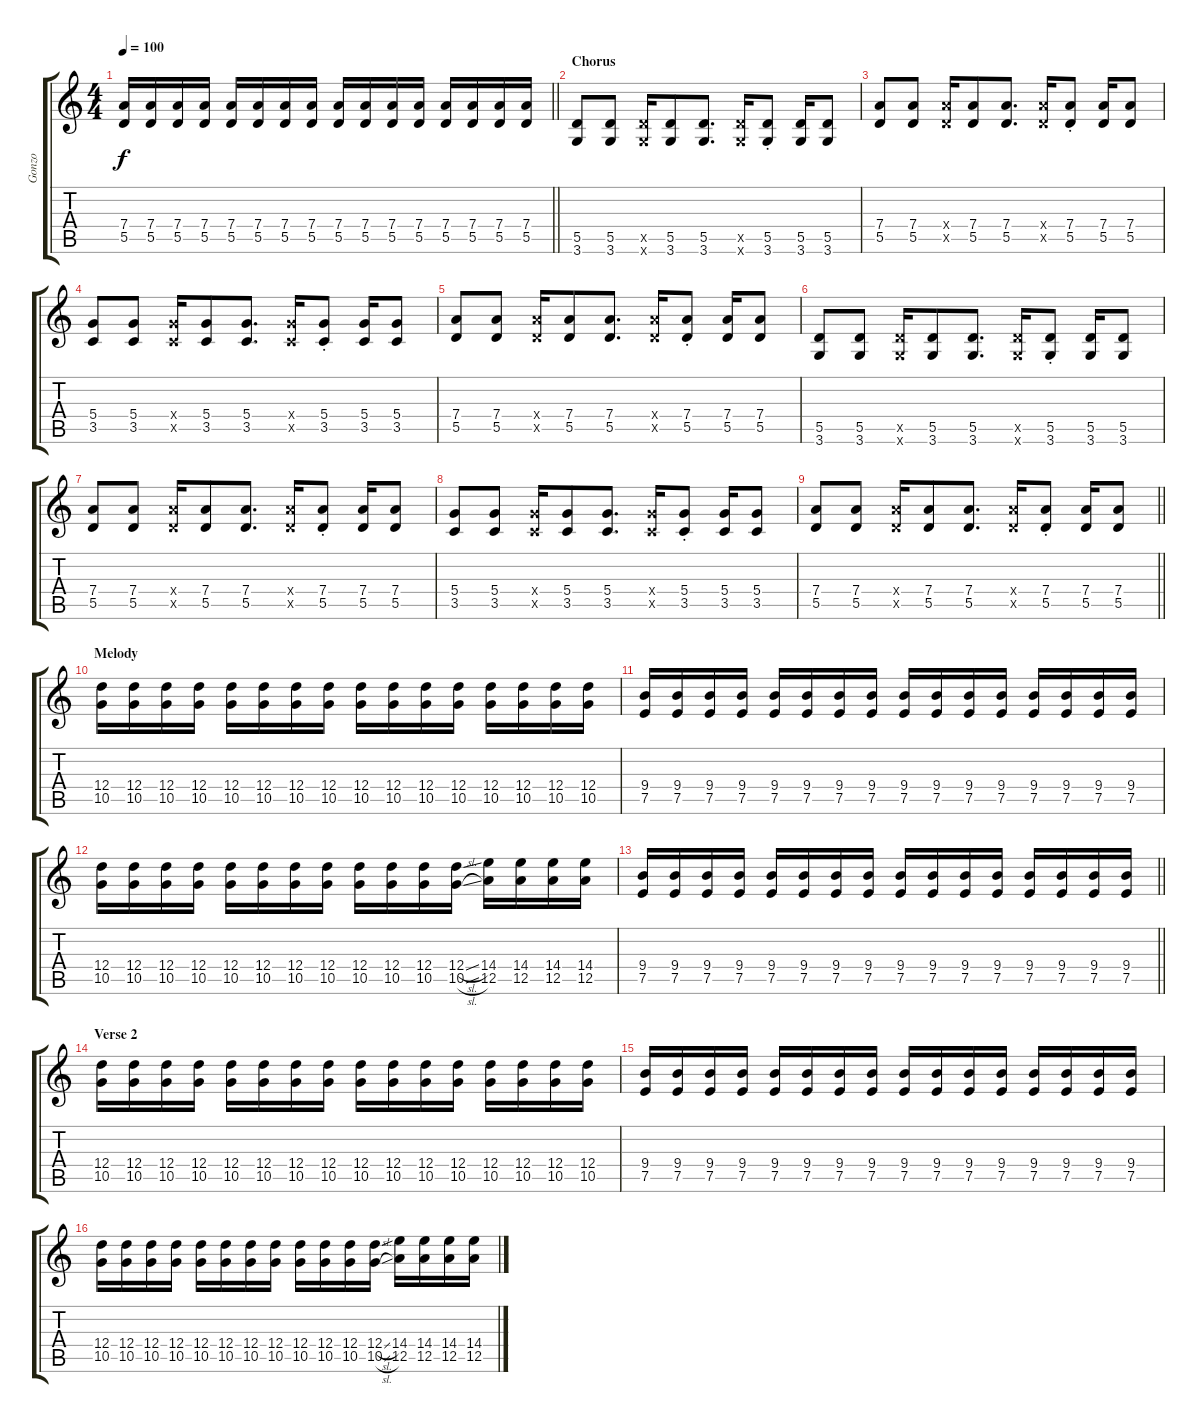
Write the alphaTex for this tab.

\track ("Gonzo" "Gonzo") {instrument distortionguitar}
\staff {score tabs}
\tuning (E4 B3 G3 D3 A2 E2) {hide}
\ts (4 4)
\tempo 100
\clef g2
\barLineRight lightlight
\ks c
(7.4 5.5).16{dy f} (7.4 5.5).16 (7.4 5.5).16 (7.4 5.5).16 (7.4 5.5).16 (7.4 5.5).16 (7.4 5.5).16 (7.4 5.5).16 (7.4 5.5).16 (7.4 5.5).16 (7.4 5.5).16 (7.4 5.5).16 (7.4 5.5).16 (7.4 5.5).16 (7.4 5.5).16 (7.4 5.5).16 |
\section ("" "Chorus")
(5.5 3.6).8 (5.5 3.6).8 (5.5{x} 3.6{x}).16 (5.5 3.6).8 (5.5 3.6).8{d} (5.5{x} 3.6{x}).16 (5.5{st} 3.6{st}).8 (5.5 3.6).16 (5.5 3.6).8 |
(7.4 5.5).8 (7.4 5.5).8 (7.4{x} 5.5{x}).16 (7.4 5.5).8 (7.4 5.5).8{d} (7.4{x} 5.5{x}).16 (7.4{st} 5.5{st}).8 (7.4 5.5).16 (7.4 5.5).8 |
(5.4 3.5).8 (5.4 3.5).8 (5.4{x} 3.5{x}).16 (5.4 3.5).8 (5.4 3.5).8{d} (5.4{x} 3.5{x}).16 (5.4{st} 3.5{st}).8 (5.4 3.5).16 (5.4 3.5).8 |
(7.4 5.5).8 (7.4 5.5).8 (7.4{x} 5.5{x}).16 (7.4 5.5).8 (7.4 5.5).8{d} (7.4{x} 5.5{x}).16 (7.4{st} 5.5{st}).8 (7.4 5.5).16 (7.4 5.5).8 |
(5.5 3.6).8 (5.5 3.6).8 (5.5{x} 3.6{x}).16 (5.5 3.6).8 (5.5 3.6).8{d} (5.5{x} 3.6{x}).16 (5.5{st} 3.6{st}).8 (5.5 3.6).16 (5.5 3.6).8 |
(7.4 5.5).8 (7.4 5.5).8 (7.4{x} 5.5{x}).16 (7.4 5.5).8 (7.4 5.5).8{d} (7.4{x} 5.5{x}).16 (7.4{st} 5.5{st}).8 (7.4 5.5).16 (7.4 5.5).8 |
(5.4 3.5).8 (5.4 3.5).8 (5.4{x} 3.5{x}).16 (5.4 3.5).8 (5.4 3.5).8{d} (5.4{x} 3.5{x}).16 (5.4{st} 3.5{st}).8 (5.4 3.5).16 (5.4 3.5).8 |
\barLineRight lightlight
(7.4 5.5).8 (7.4 5.5).8 (7.4{x} 5.5{x}).16 (7.4 5.5).8 (7.4 5.5).8{d} (7.4{x} 5.5{x}).16 (7.4{st} 5.5{st}).8 (7.4 5.5).16 (7.4 5.5).8 |
\section ("" "Melody")
(12.4 10.5).16 (12.4 10.5).16 (12.4 10.5).16 (12.4 10.5).16 (12.4 10.5).16 (12.4 10.5).16 (12.4 10.5).16 (12.4 10.5).16 (12.4 10.5).16 (12.4 10.5).16 (12.4 10.5).16 (12.4 10.5).16 (12.4 10.5).16 (12.4 10.5).16 (12.4 10.5).16 (12.4 10.5).16 |
(9.4 7.5).16 (9.4 7.5).16 (9.4 7.5).16 (9.4 7.5).16 (9.4 7.5).16 (9.4 7.5).16 (9.4 7.5).16 (9.4 7.5).16 (9.4 7.5).16 (9.4 7.5).16 (9.4 7.5).16 (9.4 7.5).16 (9.4 7.5).16 (9.4 7.5).16 (9.4 7.5).16 (9.4 7.5).16 |
(12.4 10.5).16 (12.4 10.5).16 (12.4 10.5).16 (12.4 10.5).16 (12.4 10.5).16 (12.4 10.5).16 (12.4 10.5).16 (12.4 10.5).16 (12.4 10.5).16 (12.4 10.5).16 (12.4 10.5).16 (12.4{sl} 10.5{sl}).16 (14.4 12.5).16 (14.4 12.5).16 (14.4 12.5).16 (14.4 12.5).16 |
\barLineRight lightlight
(9.4 7.5).16 (9.4 7.5).16 (9.4 7.5).16 (9.4 7.5).16 (9.4 7.5).16 (9.4 7.5).16 (9.4 7.5).16 (9.4 7.5).16 (9.4 7.5).16 (9.4 7.5).16 (9.4 7.5).16 (9.4 7.5).16 (9.4 7.5).16 (9.4 7.5).16 (9.4 7.5).16 (9.4 7.5).16 |
\section ("" "Verse 2")
(12.4 10.5).16 (12.4 10.5).16 (12.4 10.5).16 (12.4 10.5).16 (12.4 10.5).16 (12.4 10.5).16 (12.4 10.5).16 (12.4 10.5).16 (12.4 10.5).16 (12.4 10.5).16 (12.4 10.5).16 (12.4 10.5).16 (12.4 10.5).16 (12.4 10.5).16 (12.4 10.5).16 (12.4 10.5).16 |
(9.4 7.5).16 (9.4 7.5).16 (9.4 7.5).16 (9.4 7.5).16 (9.4 7.5).16 (9.4 7.5).16 (9.4 7.5).16 (9.4 7.5).16 (9.4 7.5).16 (9.4 7.5).16 (9.4 7.5).16 (9.4 7.5).16 (9.4 7.5).16 (9.4 7.5).16 (9.4 7.5).16 (9.4 7.5).16 |
(12.4 10.5).16 (12.4 10.5).16 (12.4 10.5).16 (12.4 10.5).16 (12.4 10.5).16 (12.4 10.5).16 (12.4 10.5).16 (12.4 10.5).16 (12.4 10.5).16 (12.4 10.5).16 (12.4 10.5).16 (12.4{sl} 10.5{sl}).16 (14.4 12.5).16 (14.4 12.5).16 (14.4 12.5).16 (14.4 12.5).16
